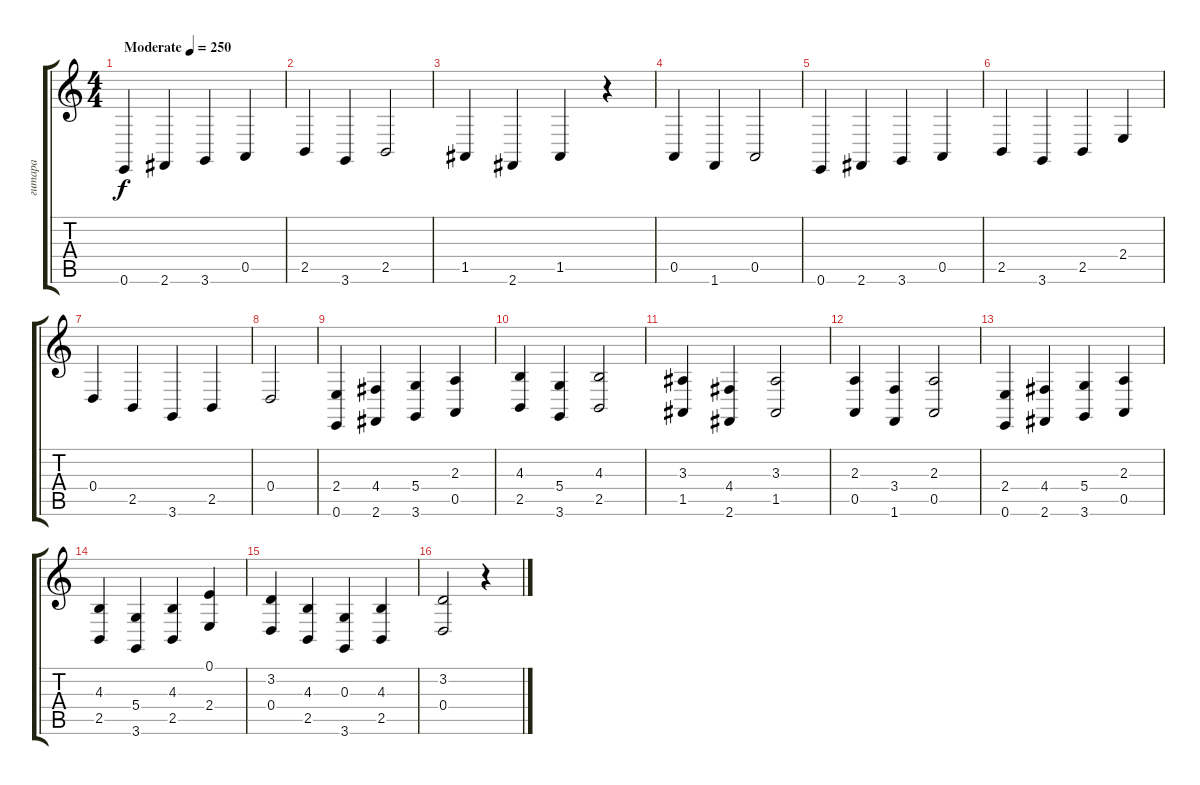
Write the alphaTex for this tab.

\track ("гитара" "гитара") {instrument pad5bowed}
\staff {score tabs}
\tuning (E4 B3 G3 D3 A2 E2) {hide}
\ts (4 4)
\tempo (250 "Moderate")
\clef g2
\ks c
0.6.4{dy f instrument pad5bowed} 2.6.4 3.6.4 0.5.4 |
2.5.4 3.6.4 2.5.2 |
1.5.4 2.6.4 1.5.4 r.4 |
0.5.4 1.6.4 0.5.2 |
0.6.4 2.6.4 3.6.4 0.5.4 |
2.5.4 3.6.4 2.5.4 2.4.4 |
0.4.4 2.5.4 3.6.4 2.5.4 |
0.4.2 |
(2.4 0.6).4 (4.4 2.6).4 (5.4 3.6).4 (2.3 0.5).4 |
(4.3 2.5).4 (5.4 3.6).4 (4.3 2.5).2 |
(3.3 1.5).4 (4.4 2.6).4 (3.3 1.5).2 |
(2.3 0.5).4 (3.4 1.6).4 (2.3 0.5).2 |
(2.4 0.6).4 (4.4 2.6).4 (5.4 3.6).4 (2.3 0.5).4 |
(4.3 2.5).4 (5.4 3.6).4 (4.3 2.5).4 (0.1 2.4).4 |
(3.2 0.4).4 (4.3 2.5).4 (0.3 3.6).4 (4.3 2.5).4 |
(3.2 0.4).2 r.4
